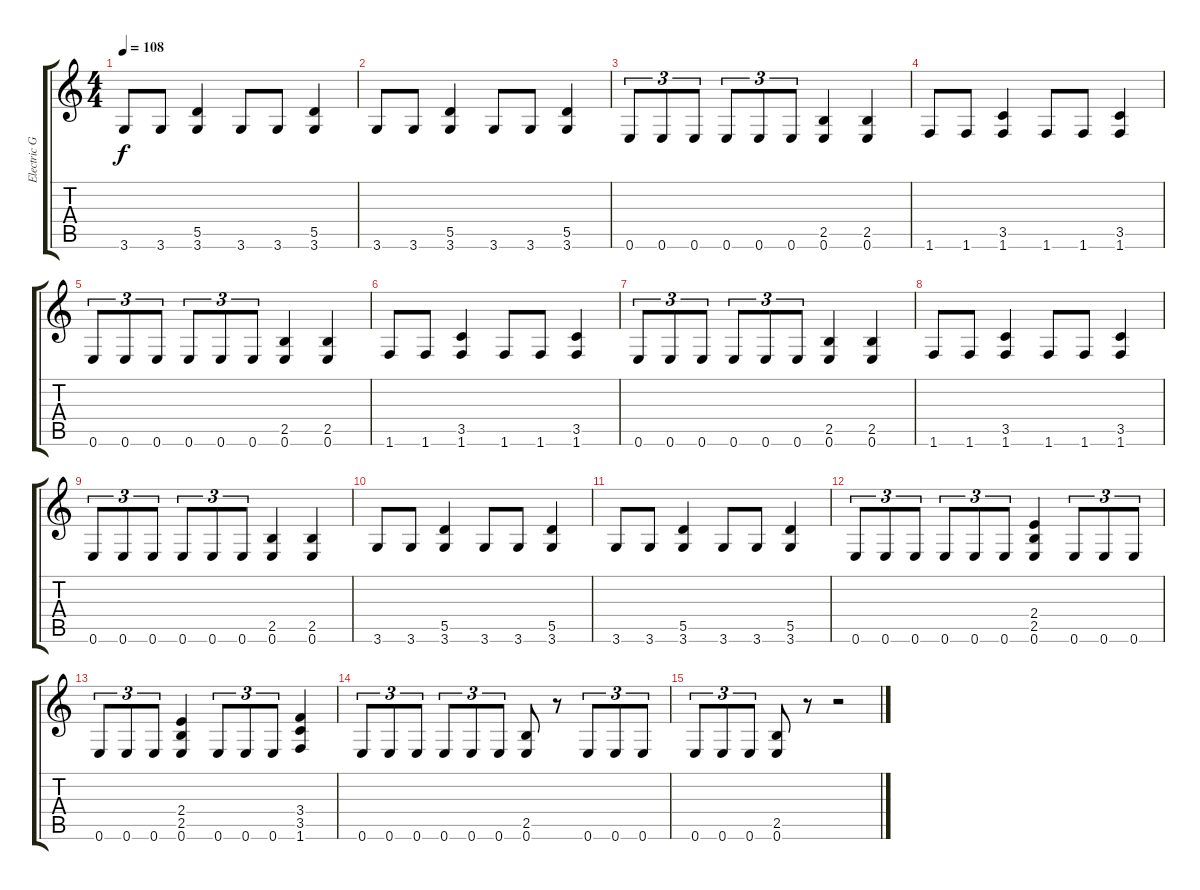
\track ("Electric Guitar 3 and 2" "Electric G") {instrument overdrivenguitar}
\staff {score tabs}
\tuning (E4 B3 G3 D3 A2 E2) {hide}
\ts (4 4)
\tempo 108
\clef g2
\ks c
3.6.8{dy f} 3.6.8 (5.5 3.6).4 3.6.8 3.6.8 (5.5 3.6).4 |
3.6.8 3.6.8 (5.5 3.6).4 3.6.8 3.6.8 (5.5 3.6).4 |
0.6.8{tu (3 2)} 0.6.8{tu (3 2)} 0.6.8{tu (3 2)} 0.6.8{tu (3 2)} 0.6.8{tu (3 2)} 0.6.8{tu (3 2)} (2.5 0.6).4 (2.5 0.6).4 |
1.6.8 1.6.8 (3.5 1.6).4 1.6.8 1.6.8 (3.5 1.6).4 |
0.6.8{tu (3 2)} 0.6.8{tu (3 2)} 0.6.8{tu (3 2)} 0.6.8{tu (3 2)} 0.6.8{tu (3 2)} 0.6.8{tu (3 2)} (2.5 0.6).4 (2.5 0.6).4 |
1.6.8 1.6.8 (3.5 1.6).4 1.6.8 1.6.8 (3.5 1.6).4 |
0.6.8{tu (3 2)} 0.6.8{tu (3 2)} 0.6.8{tu (3 2)} 0.6.8{tu (3 2)} 0.6.8{tu (3 2)} 0.6.8{tu (3 2)} (2.5 0.6).4 (2.5 0.6).4 |
1.6.8 1.6.8 (3.5 1.6).4 1.6.8 1.6.8 (3.5 1.6).4 |
0.6.8{tu (3 2)} 0.6.8{tu (3 2)} 0.6.8{tu (3 2)} 0.6.8{tu (3 2)} 0.6.8{tu (3 2)} 0.6.8{tu (3 2)} (2.5 0.6).4 (2.5 0.6).4 |
3.6.8 3.6.8 (5.5 3.6).4 3.6.8 3.6.8 (5.5 3.6).4 |
3.6.8 3.6.8 (5.5 3.6).4 3.6.8 3.6.8 (5.5 3.6).4 |
0.6.8{tu (3 2)} 0.6.8{tu (3 2)} 0.6.8{tu (3 2)} 0.6.8{tu (3 2)} 0.6.8{tu (3 2)} 0.6.8{tu (3 2)} (2.4 2.5 0.6).4 0.6.8{tu (3 2)} 0.6.8{tu (3 2)} 0.6.8{tu (3 2)} |
0.6.8{tu (3 2)} 0.6.8{tu (3 2)} 0.6.8{tu (3 2)} (2.4 2.5 0.6).4 0.6.8{tu (3 2)} 0.6.8{tu (3 2)} 0.6.8{tu (3 2)} (3.4 3.5 1.6).4 |
0.6.8{tu (3 2)} 0.6.8{tu (3 2)} 0.6.8{tu (3 2)} 0.6.8{tu (3 2)} 0.6.8{tu (3 2)} 0.6.8{tu (3 2)} (2.5 0.6).8 r.8 0.6.8{tu (3 2)} 0.6.8{tu (3 2)} 0.6.8{tu (3 2)} |
0.6.8{tu (3 2)} 0.6.8{tu (3 2)} 0.6.8{tu (3 2)} (2.5 0.6).8 r.8 r.2
